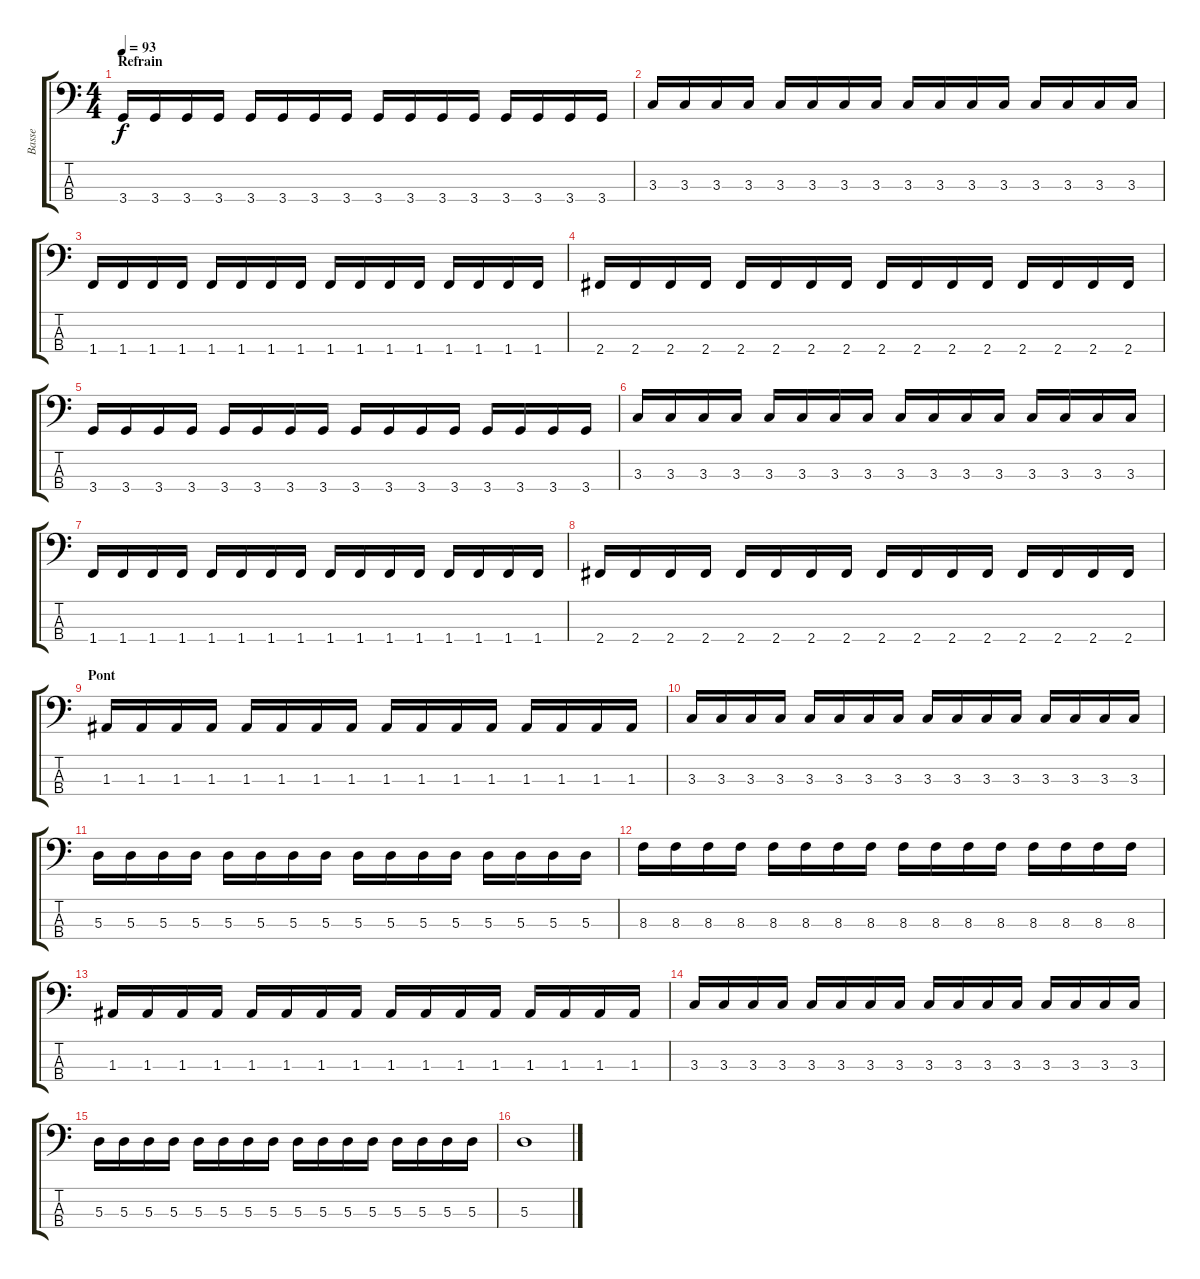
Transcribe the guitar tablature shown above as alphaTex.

\track ("Basse" "Basse") {instrument electricbasspick}
\staff {score tabs}
\tuning (G2 D2 A1 E1) {hide}
\ts (4 4)
\section ("" "Refrain")
\tempo 93
\clef f4
\ks c
3.4.16{dy f} 3.4.16 3.4.16 3.4.16 3.4.16 3.4.16 3.4.16 3.4.16 3.4.16 3.4.16 3.4.16 3.4.16 3.4.16 3.4.16 3.4.16 3.4.16 |
3.3.16 3.3.16 3.3.16 3.3.16 3.3.16 3.3.16 3.3.16 3.3.16 3.3.16 3.3.16 3.3.16 3.3.16 3.3.16 3.3.16 3.3.16 3.3.16 |
1.4.16 1.4.16 1.4.16 1.4.16 1.4.16 1.4.16 1.4.16 1.4.16 1.4.16 1.4.16 1.4.16 1.4.16 1.4.16 1.4.16 1.4.16 1.4.16 |
2.4.16 2.4.16 2.4.16 2.4.16 2.4.16 2.4.16 2.4.16 2.4.16 2.4.16 2.4.16 2.4.16 2.4.16 2.4.16 2.4.16 2.4.16 2.4.16 |
3.4.16 3.4.16 3.4.16 3.4.16 3.4.16 3.4.16 3.4.16 3.4.16 3.4.16 3.4.16 3.4.16 3.4.16 3.4.16 3.4.16 3.4.16 3.4.16 |
3.3.16 3.3.16 3.3.16 3.3.16 3.3.16 3.3.16 3.3.16 3.3.16 3.3.16 3.3.16 3.3.16 3.3.16 3.3.16 3.3.16 3.3.16 3.3.16 |
1.4.16 1.4.16 1.4.16 1.4.16 1.4.16 1.4.16 1.4.16 1.4.16 1.4.16 1.4.16 1.4.16 1.4.16 1.4.16 1.4.16 1.4.16 1.4.16 |
2.4.16 2.4.16 2.4.16 2.4.16 2.4.16 2.4.16 2.4.16 2.4.16 2.4.16 2.4.16 2.4.16 2.4.16 2.4.16 2.4.16 2.4.16 2.4.16 |
\section ("" "Pont")
1.3.16 1.3.16 1.3.16 1.3.16 1.3.16 1.3.16 1.3.16 1.3.16 1.3.16 1.3.16 1.3.16 1.3.16 1.3.16 1.3.16 1.3.16 1.3.16 |
3.3.16 3.3.16 3.3.16 3.3.16 3.3.16 3.3.16 3.3.16 3.3.16 3.3.16 3.3.16 3.3.16 3.3.16 3.3.16 3.3.16 3.3.16 3.3.16 |
5.3.16 5.3.16 5.3.16 5.3.16 5.3.16 5.3.16 5.3.16 5.3.16 5.3.16 5.3.16 5.3.16 5.3.16 5.3.16 5.3.16 5.3.16 5.3.16 |
8.3.16 8.3.16 8.3.16 8.3.16 8.3.16 8.3.16 8.3.16 8.3.16 8.3.16 8.3.16 8.3.16 8.3.16 8.3.16 8.3.16 8.3.16 8.3.16 |
1.3.16 1.3.16 1.3.16 1.3.16 1.3.16 1.3.16 1.3.16 1.3.16 1.3.16 1.3.16 1.3.16 1.3.16 1.3.16 1.3.16 1.3.16 1.3.16 |
3.3.16 3.3.16 3.3.16 3.3.16 3.3.16 3.3.16 3.3.16 3.3.16 3.3.16 3.3.16 3.3.16 3.3.16 3.3.16 3.3.16 3.3.16 3.3.16 |
5.3.16 5.3.16 5.3.16 5.3.16 5.3.16 5.3.16 5.3.16 5.3.16 5.3.16 5.3.16 5.3.16 5.3.16 5.3.16 5.3.16 5.3.16 5.3.16 |
5.3.1
